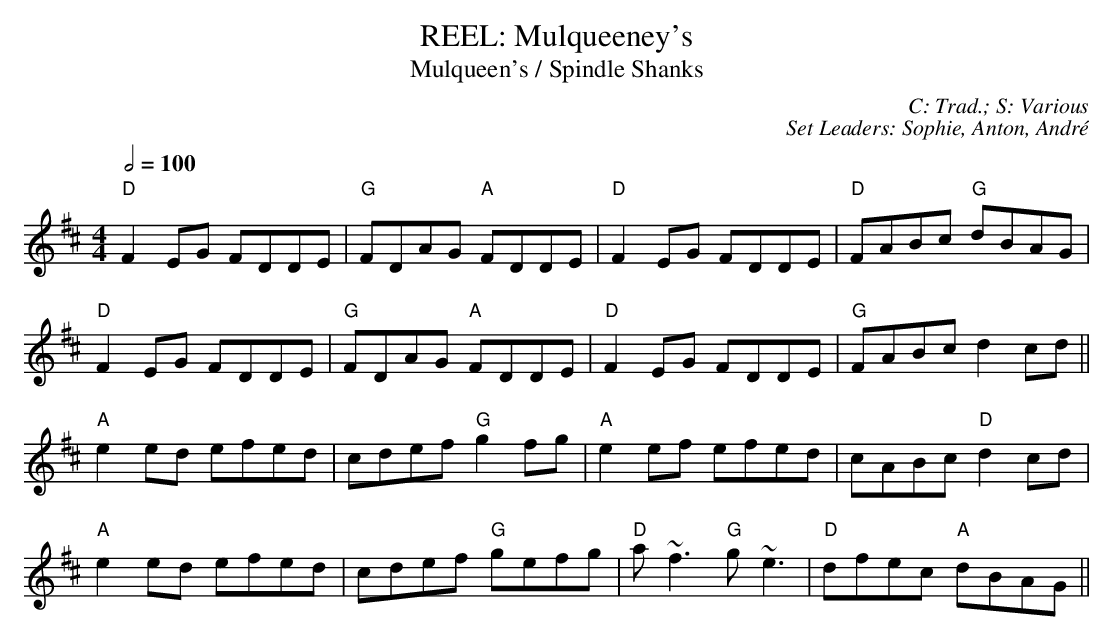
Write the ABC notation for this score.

X:1
T: REEL: Mulqueeney's
T: Mulqueen's / Spindle Shanks
C: C: Trad.; S: Various
C: Set Leaders: Sophie, Anton, André
M: 4/4
L: 1/8
Q: 1/2=100
K: Dmaj
"D"F2 EG FDDE|"G"FDAG "A"FDDE|"D"F2 EG FDDE|"D"FABc "G"dBAG|
"D"F2 EG FDDE|"G"FDAG "A"FDDE|"D"F2 EG FDDE|"G"FABc d2 cd||
"A"e2 ed efed|cdef "G"g2 fg|"A"e2 ef efed|cABc "D"d2 cd|
"A"e2 ed efed|cdef "G"gefg|"D"a~f3 "G"g~e3|"D"dfec "A"dBAG||
